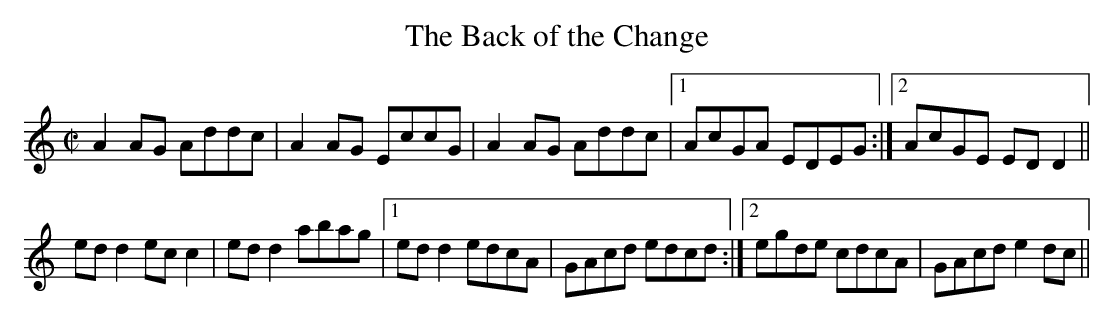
X:1
T:Back of the Change, The
M:C|
K:Ddor
A2AG Addc|A2AG EccG|A2AG Addc|1 AcGA EDEG:|2 AcGE EDD2||
edd2 ecc2|edd2 abag|1 edd2 edcA|GAcd edcd:|2 egde cdcA|GAcd e2dc||
